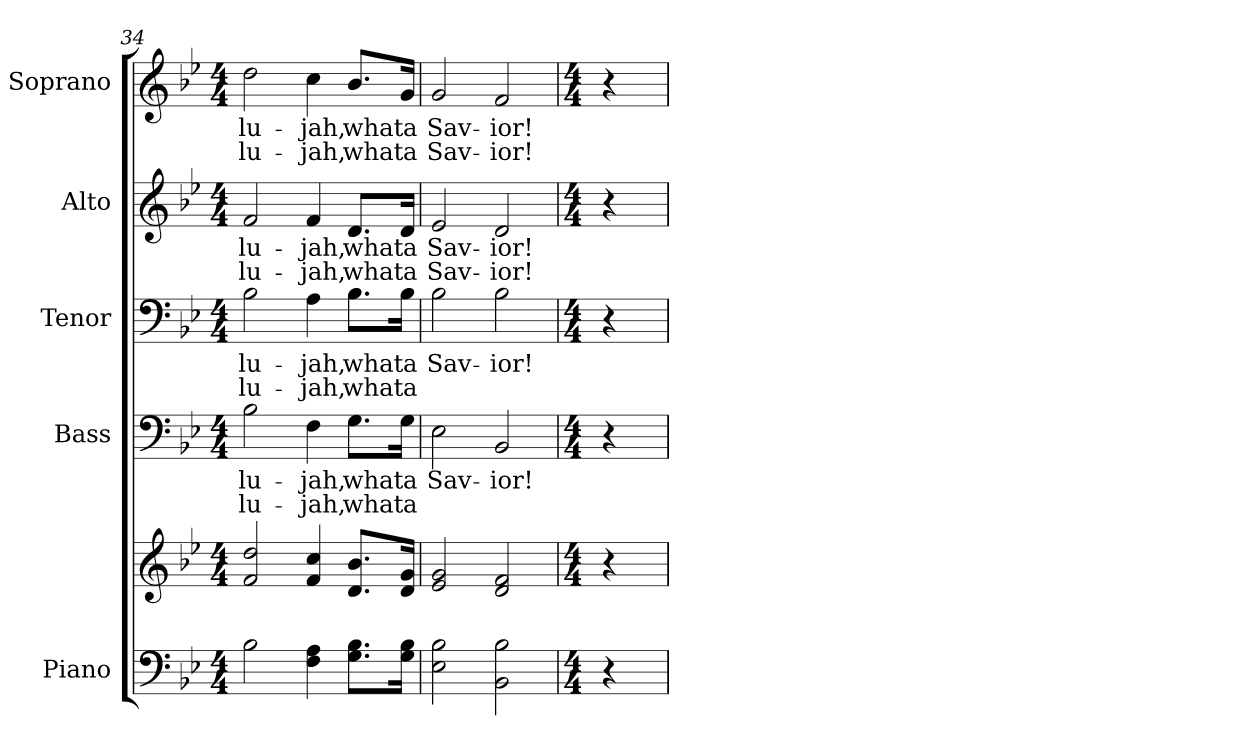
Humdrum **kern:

**kern	**kern	**kern	**text	**text	**kern	**text	**text	**kern	**text	**text	**kern	**text	**text
*part5	*part5	*part4	*part4	*part4	*part3	*part3	*part3	*part2	*part2	*part2	*part1	*part1	*part1
*staff6	*staff5	*staff4	*staff4	*staff4	*staff3	*staff3	*staff3	*staff2	*staff2	*staff2	*staff1	*staff1	*staff1
*I"Piano	*	*I"Bass	*	*	*I"Tenor	*	*	*I"Alto	*	*	*I"Soprano	*	*
*I'Pno.	*	*I'B.	*	*	*I'T.	*	*	*I'A.	*	*	*I'S.	*	*
!!LO:PB:g=z
*clefF4	*clefG2	*clefF4	*	*	*clefF4	*	*	*clefG2	*	*	*clefG2	*	*
*k[b-e-]	*k[b-e-]	*k[b-e-]	*	*	*k[b-e-]	*	*	*k[b-e-]	*	*	*k[b-e-]	*	*
*B-:	*B-:	*B-:	*	*	*B-:	*	*	*B-:	*	*	*B-:	*	*
*M4/4	*M4/4	*M4/4	*	*	*M4/4	*	*	*M4/4	*	*	*M4/4	*	*
=34	=34	=34	=34	=34	=34	=34	=34	=34	=34	=34	=34	=34	=34
!	!	!	!LO:LY:b:color=#000000	!LO:LY:b:color=#000000	!	!	!	!	!	!	!	!	!
!	!	!	!	!	!	!LO:LY:b:color=#000000	!LO:LY:b:color=#000000	!	!	!	!	!	!
!	!	!	!	!	!	!	!	!	!LO:LY:b:color=#000000	!LO:LY:b:color=#000000	!	!	!
!	!	!	!	!	!	!	!	!	!	!	!	!LO:LY:b:color=#000000	!LO:LY:b:color=#000000
2B-i\	2fi/ 2ddi	2B-i\	-lu-	-lu-	2B-i\	-lu-	-lu-	2fi/	-lu-	-lu-	2ddi\	-lu-	-lu-
!	!	!	!LO:LY:b:color=#000000	!LO:LY:b:color=#000000	!	!	!	!	!	!	!	!	!
!	!	!	!	!	!	!LO:LY:b:color=#000000	!LO:LY:b:color=#000000	!	!	!	!	!	!
!	!	!	!	!	!	!	!	!	!LO:LY:b:color=#000000	!LO:LY:b:color=#000000	!	!	!
!	!	!	!	!	!	!	!	!	!	!	!	!LO:LY:b:color=#000000	!LO:LY:b:color=#000000
4Fi\ 4Ai	4fi/ 4cci	4Fi\	-jah,	jah,	4Ai\	-jah,	jah,	4fi/	-jah,	jah,	4cci\	-jah,	jah,
!	!	!	!LO:LY:b:color=#000000	!LO:LY:b:color=#000000	!	!	!	!	!	!	!	!	!
!	!	!	!	!	!	!LO:LY:b:color=#000000	!LO:LY:b:color=#000000	!	!	!	!	!	!
!	!	!	!	!	!	!	!	!	!LO:LY:b:color=#000000	!LO:LY:b:color=#000000	!	!	!
!	!	!	!	!	!	!	!	!	!	!	!	!LO:LY:b:color=#000000	!LO:LY:b:color=#000000
8.Gi\ 8.B-iL	8.di/ 8.b-iL	8.Gi\L	what	what	8.B-i\L	what	what	8.di/L	what	what	8.b-i/L	what	what
!	!	!	!LO:LY:b:color=#000000	!LO:LY:b:color=#000000	!	!	!	!	!	!	!	!	!
!	!	!	!	!	!	!LO:LY:b:color=#000000	!LO:LY:b:color=#000000	!	!	!	!	!	!
!	!	!	!	!	!	!	!	!	!LO:LY:b:color=#000000	!LO:LY:b:color=#000000	!	!	!
!	!	!	!	!	!	!	!	!	!	!	!	!LO:LY:b:color=#000000	!LO:LY:b:color=#000000
16Gi\ 16B-iJk	16di/ 16giJk	16Gi\Jk	a	a	16B-i\Jk	a	a	16di/Jk	a	a	16gi/Jk	a	a
=35	=35	=35	=35	=35	=35	=35	=35	=35	=35	=35	=35	=35	=35
!	!	!	!LO:LY:b:color=#000000	!	!	!	!	!	!	!	!	!	!
!	!	!	!	!	!	!LO:LY:b:color=#000000	!	!	!	!	!	!	!
!	!	!	!	!	!	!	!	!	!LO:LY:b:color=#000000	!LO:LY:b:color=#000000	!	!	!
!	!	!	!	!	!	!	!	!	!	!	!	!LO:LY:b:color=#000000	!LO:LY:b:color=#000000
2E-i\ 2B-i	2e-i/ 2gi	2E-i\	Sav-	.	2B-i\	Sav-	.	2e-i/	Sav-	-Sav-	2gi/	Sav-	-Sav-
!	!	!	!LO:LY:b:color=#000000	!	!	!	!	!	!	!	!	!	!
!	!	!	!	!	!	!LO:LY:b:color=#000000	!	!	!	!	!	!	!
!	!	!	!	!	!	!	!	!	!LO:LY:b:color=#000000	!LO:LY:b:color=#000000	!	!	!
!	!	!	!	!	!	!	!	!	!	!	!	!LO:LY:b:color=#000000	!LO:LY:b:color=#000000
2BB-i\ 2B-i	2di/ 2fi	2BB-i/	-ior!	.	2B-i\	-ior!	.	2di/	-ior!	ior!	2fi/	-ior!	ior!
!!LO:PB:g=z
=36	=36	=36	=36	=36	=36	=36	=36	=36	=36	=36	=36	=36	=36
*M4/4	*M4/4	*M4/4	*	*	*M4/4	*	*	*M4/4	*	*	*M4/4	*	*
4r	4r	4r	.	.	4r	.	.	4r	.	.	4r	.	.
=	=	=	=	=	=	=	=	=	=	=	=	=	=
*-	*-	*-	*-	*-	*-	*-	*-	*-	*-	*-	*-	*-	*-
